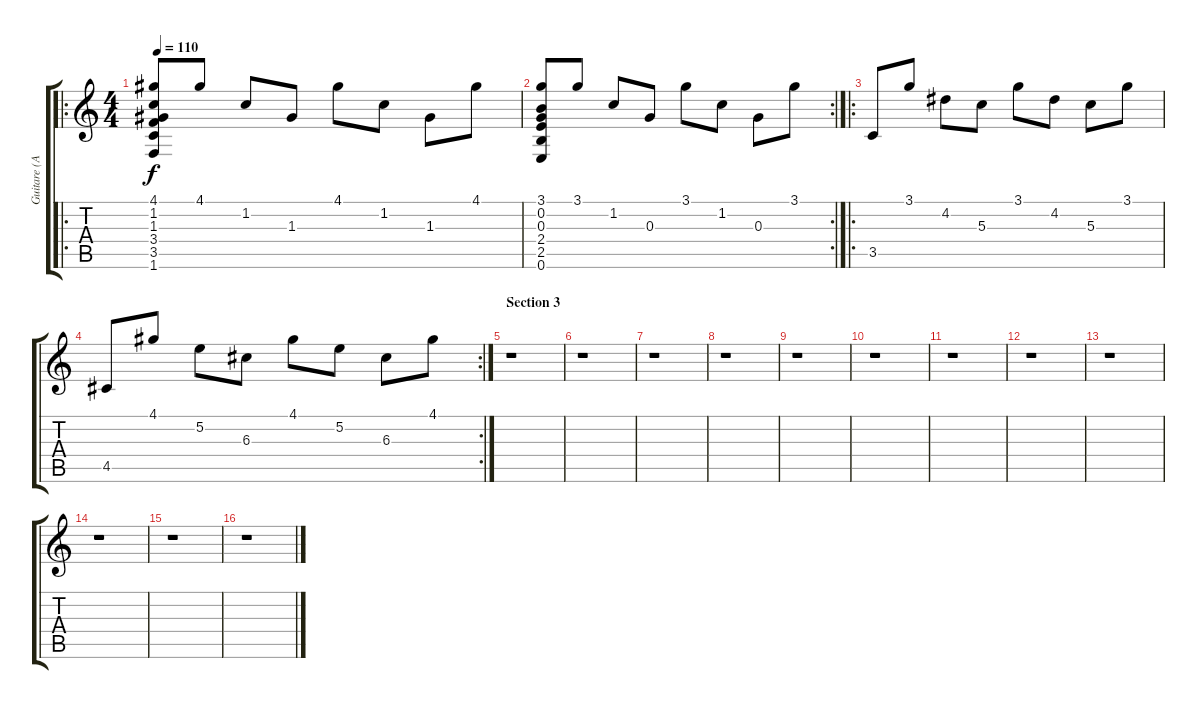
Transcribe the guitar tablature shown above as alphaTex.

\track ("Guitare (Arpeges)" "Guitare (A") {instrument distortionguitar}
\staff {score tabs}
\tuning (E4 B3 G3 D3 A2 E2) {hide}
\ro
\ts (4 4)
\tempo 110
\clef g2
\ks c
(4.1 1.2 1.3 3.4 3.5 1.6).8{dy f} 4.1.8 1.2.8 1.3.8 4.1.8 1.2.8 1.3.8 4.1.8 |
\rc 2
(3.1 0.2 0.3 2.4 2.5 0.6).8 3.1.8 1.2.8 0.3.8 3.1.8 1.2.8 0.3.8 3.1.8 |
\ro
3.5.8 3.1.8 4.2.8 5.3.8 3.1.8 4.2.8 5.3.8 3.1.8 |
\rc 2
4.5.8 4.1.8 5.2.8 6.3.8 4.1.8 5.2.8 6.3.8 4.1.8 |
\section ("" "Section 3")
r.1 |
r.1 |
r.1 |
r.1 |
r.1 |
r.1 |
r.1 |
r.1 |
r.1 |
r.1 |
r.1 |
r.1
